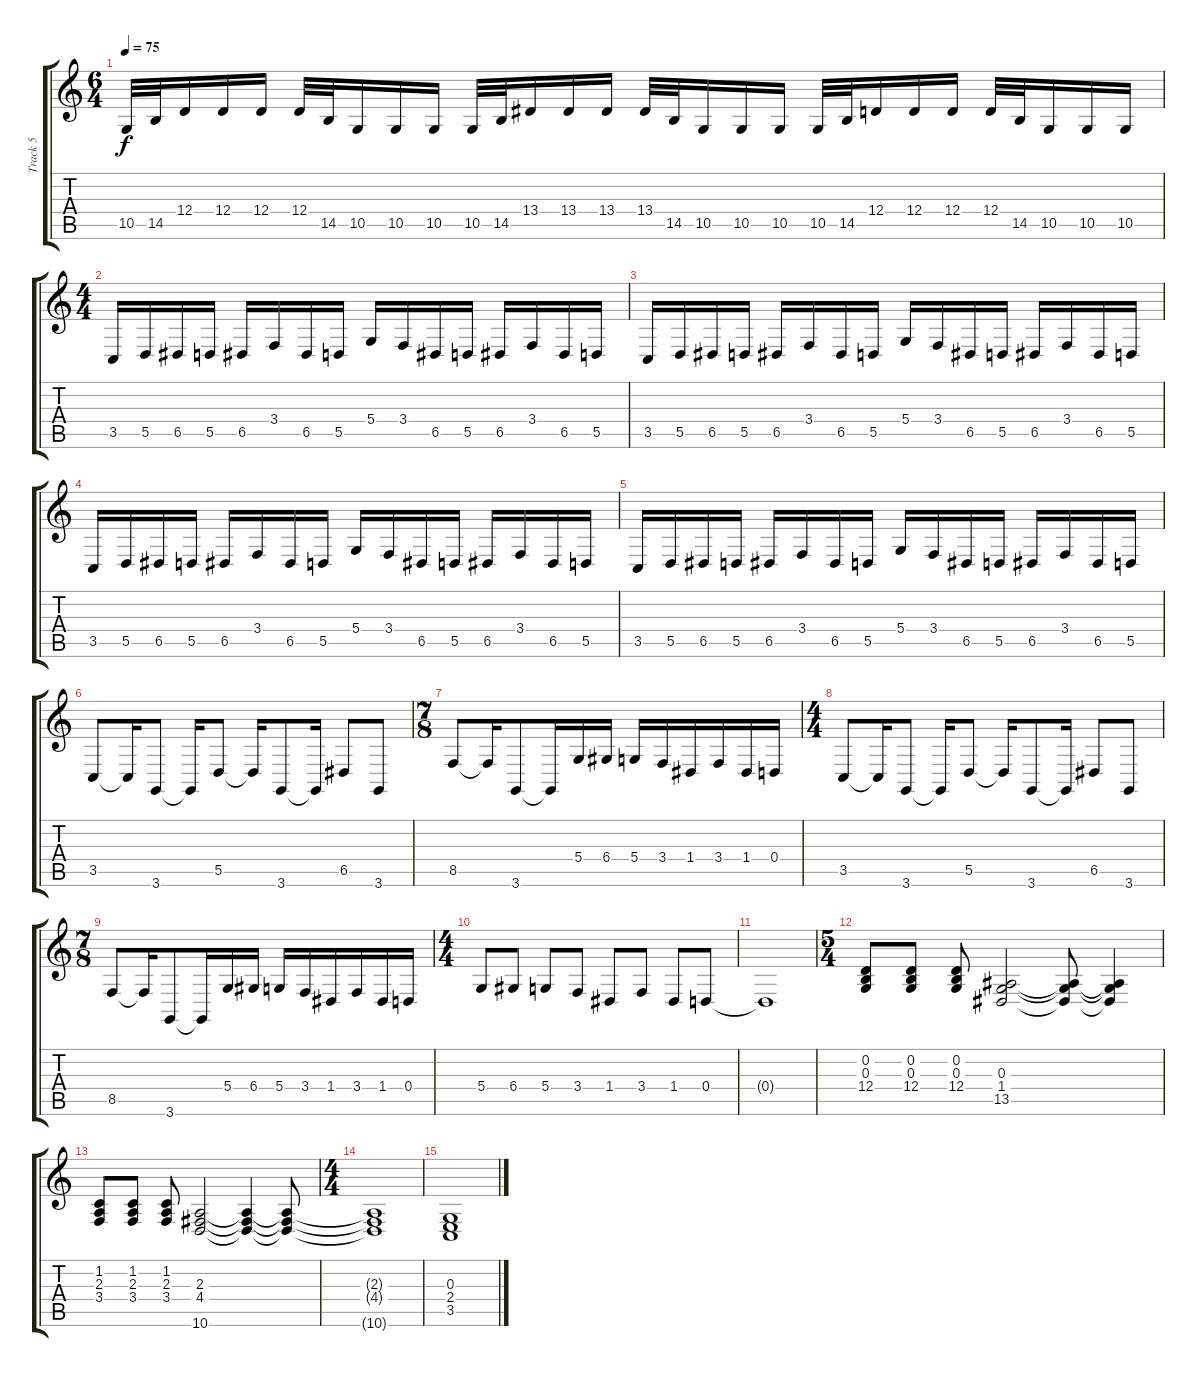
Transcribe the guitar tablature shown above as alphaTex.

\track ("Track 5" "Track 5") {instrument acousticgrandpiano}
\staff {score tabs}
\tuning (E4 B3 G3 D3 A2 E2) {hide}
\ts (6 4)
\tempo 75
\clef g2
\ks c
10.5.32{dy f} 14.5.32 12.4.16 12.4.16 12.4.16 12.4.32 14.5.32 10.5.16 10.5.16 10.5.16 10.5.32 14.5.32 13.4.16 13.4.16 13.4.16 13.4.32 14.5.32 10.5.16 10.5.16 10.5.16 10.5.32 14.5.32 12.4.16 12.4.16 12.4.16 12.4.32 14.5.32 10.5.16 10.5.16 10.5.16 |
\ts (4 4)
3.5.16 5.5.16 6.5.16 5.5.16 6.5.16 3.4.16 6.5.16 5.5.16 5.4.16 3.4.16 6.5.16 5.5.16 6.5.16 3.4.16 6.5.16 5.5.16 |
3.5.16 5.5.16 6.5.16 5.5.16 6.5.16 3.4.16 6.5.16 5.5.16 5.4.16 3.4.16 6.5.16 5.5.16 6.5.16 3.4.16 6.5.16 5.5.16 |
3.5.16 5.5.16 6.5.16 5.5.16 6.5.16 3.4.16 6.5.16 5.5.16 5.4.16 3.4.16 6.5.16 5.5.16 6.5.16 3.4.16 6.5.16 5.5.16 |
3.5.16 5.5.16 6.5.16 5.5.16 6.5.16 3.4.16 6.5.16 5.5.16 5.4.16 3.4.16 6.5.16 5.5.16 6.5.16 3.4.16 6.5.16 5.5.16 |
3.5.8 3.5{t}.16 3.6.8 3.6{t}.16 5.5.8 5.5{t}.16 3.6.8 3.6{t}.16 6.5.8 3.6.8 |
\ts (7 8)
8.5.8 8.5{t}.16 3.6.8 3.6{t}.16 5.4.16 6.4.16 5.4.16 3.4.16 1.4.16 3.4.16 1.4.16 0.4.16 |
\ts (4 4)
3.5.8 3.5{t}.16 3.6.8 3.6{t}.16 5.5.8 5.5{t}.16 3.6.8 3.6{t}.16 6.5.8 3.6.8 |
\ts (7 8)
8.5.8 8.5{t}.16 3.6.8 3.6{t}.16 5.4.16 6.4.16 5.4.16 3.4.16 1.4.16 3.4.16 1.4.16 0.4.16 |
\ts (4 4)
5.4.8 6.4.8 5.4.8 3.4.8 1.4.8 3.4.8 1.4.8 0.4.8 |
0.4{t}.1 |
\ts (5 4)
(0.2 0.3 12.4).8 (0.2 0.3 12.4).8 (0.2 0.3 12.4).8 (0.3 1.4 13.5).2 (0.3{t} 1.4{t} 13.5{t}).8 (0.3{t} 1.4{t} 13.5{t}).4 |
(1.2 2.3 3.4).8 (1.2 2.3 3.4).8 (1.2 2.3 3.4).8 (2.3 4.4 10.6).2 (2.3{t} 4.4{t} 10.6{t}).4 (2.3{t} 4.4{t} 10.6{t}).8 |
\ts (4 4)
(2.3{t} 4.4{t} 10.6{t}).1 |
(0.3 2.4 3.5).1
